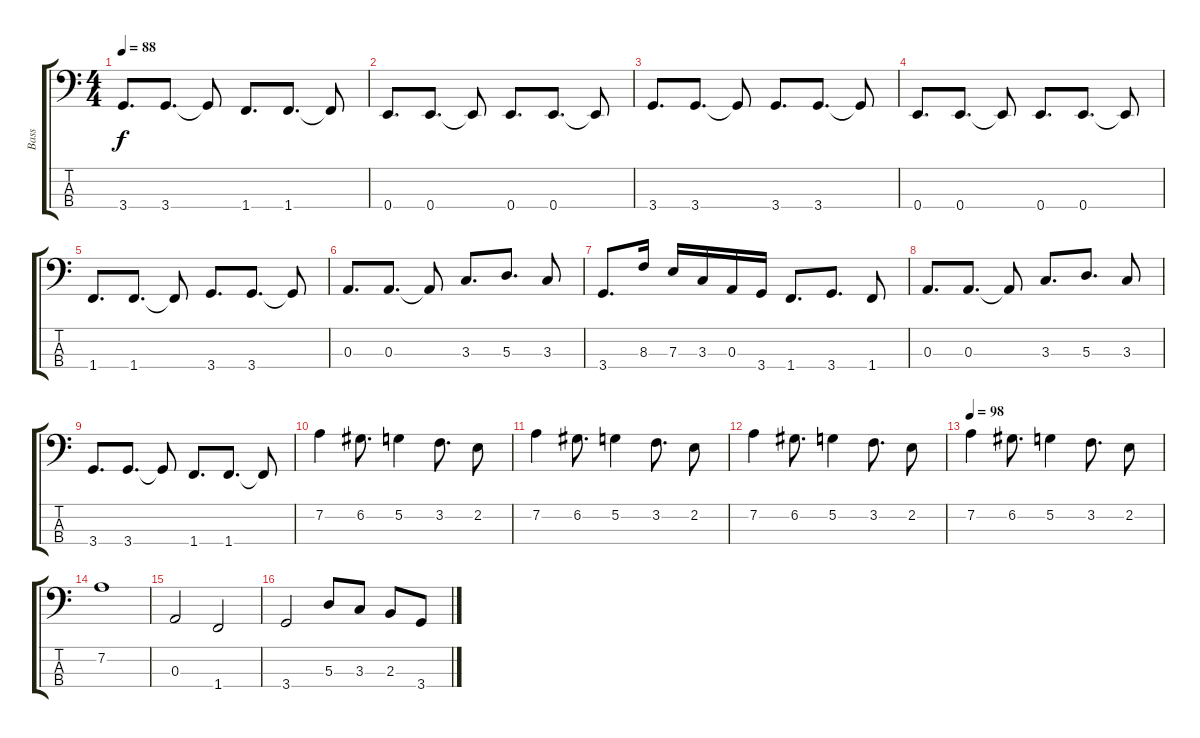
\track ("Bass" "Bass") {instrument electricbasspick}
\staff {score tabs}
\tuning (G2 D2 A1 E1) {hide}
\ts (4 4)
\tempo 88
\clef f4
\ks c
3.4.8{d dy f} 3.4.8{d} 3.4{t}.8 1.4.8{d} 1.4.8{d} 1.4{t}.8 |
0.4.8{d} 0.4.8{d} 0.4{t}.8 0.4.8{d} 0.4.8{d} 0.4{t}.8 |
3.4.8{d} 3.4.8{d} 3.4{t}.8 3.4.8{d} 3.4.8{d} 3.4{t}.8 |
0.4.8{d} 0.4.8{d} 0.4{t}.8 0.4.8{d} 0.4.8{d} 0.4{t}.8 |
1.4.8{d} 1.4.8{d} 1.4{t}.8 3.4.8{d} 3.4.8{d} 3.4{t}.8 |
0.3.8{d} 0.3.8{d} 0.3{t}.8 3.3.8{d} 5.3.8{d} 3.3.8 |
3.4.8{d} 8.3.16 7.3.16 3.3.16 0.3.16 3.4.16 1.4.8{d} 3.4.8{d} 1.4.8 |
0.3.8{d} 0.3.8{d} 0.3{t}.8 3.3.8{d} 5.3.8{d} 3.3.8 |
3.4.8{d} 3.4.8{d} 3.4{t}.8 1.4.8{d} 1.4.8{d} 1.4{t}.8 |
7.2.4 6.2.8{d} 5.2.4 3.2.8{d} 2.2.8 |
7.2.4 6.2.8{d} 5.2.4 3.2.8{d} 2.2.8 |
7.2.4 6.2.8{d} 5.2.4 3.2.8{d} 2.2.8 |
\tempo 98
7.2.4 6.2.8{d} 5.2.4 3.2.8{d} 2.2.8 |
7.2.1 |
0.3.2{volume 15 balance 8 instrument electricbasspick} 1.4.2 |
3.4.2 5.3.8 3.3.8 2.3.8 3.4.8
